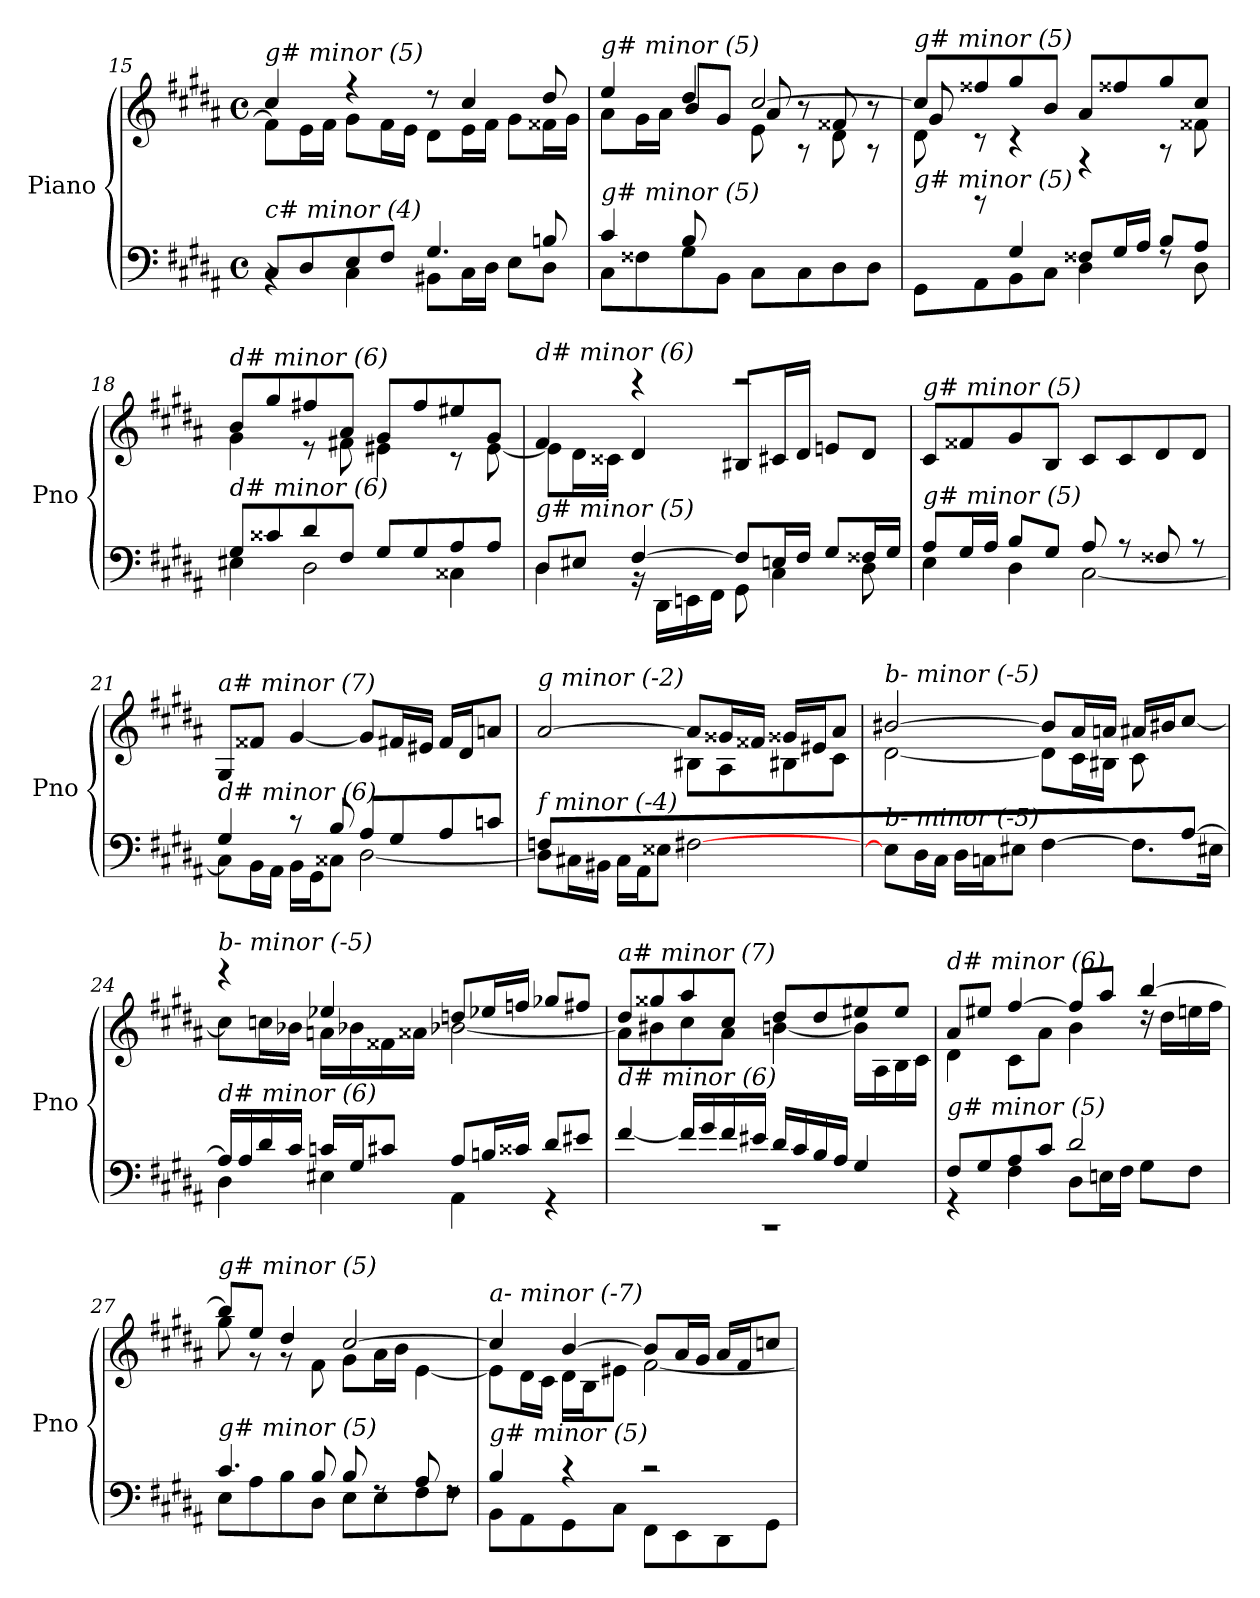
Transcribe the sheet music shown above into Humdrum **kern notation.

**kern	**kern
*part1	*part1
*staff2	*staff1
*I"Piano	*
*I'Pno	*
*clefF4	*clefG2
*k[f#c#g#d#a#]	*k[f#c#g#d#a#]
*M4/4	*M4/4
*met(c)	*met(c)
=15	=15
*^	*^
!	!	!LO:TX:i:t=g# minor (5)	!
!LO:TX:i:t=c# minor (4)	!	!	!
8C#/L	4rBB	4cc#/	8f#\L]
8D#/	.	.	16e\L
.	.	.	16f#\JJ
8E/	4C#\	4r	8g#\L
8F#/J	.	.	16f#\L
.	.	.	16e\JJ
4.G#/	8BB#X\L	8r	8d#\L
.	16C#\L	4cc#/	16e\L
.	16D#\JJ	.	16f#\JJ
.	8E\L	.	8g#\L
8Bn/	8D#\J	8dd#/	16f##X\L
.	.	.	16g#\JJ
!!LO:PB:g=z
=16	=16	=16	=16
*	*	*	*^
!	!	!LO:TX:i:t=g# minor (5)	!	!
!LO:TX:i:t=g# minor (5)	!	!	!	!
4c#/	8C#\L	4ee/	8a#\L	4.ryy
.	8F##X\	.	16g#\L	.
.	.	.	16a#\JJ	.
8B/L	8G#\	4dd#/	8b/L	.
2ryy	8BB\J	.	8g#/J	8d#\J
.	8C#\L	[2cc#/	8a#/	8e\
.	8C#\	.	8r	8rA
.	8D#\	.	8f##X/	8d#\
8ryy	8D#\J	.	8r	8rA
!!LO:LB:g=z	!!	!!
=17	=17	=17	=17	=17
!	!	!LO:TX:i:t=g# minor (5)	!	!
!LO:TX:i:t=g# minor (5)	!	!	!	!
8ryy	8GG#\L	8cc#/L]	8g#/	8d#\
8rb	8AA#\	8ff##X/	8rc	2..ryy
4G#/	8BB\	8gg#/	4rc	.
.	8C#\J	8b/J	.	.
8F##X/L	4D#\	8a#/L	4rF	.
16G#/L	.	8ff##X/	.	.
16A#/JJ	.	.	.	.
8B/L	8rF	8gg#/	8rA	.
8A#/J	8D#\	8cc#/J	8f##X\	.
*	*	*	*v	*v
=18	=18	=18	=18
!	!	!LO:TX:i:t=d# minor (6)	!
!LO:TX:i:t=d# minor (6)	!	!	!
8G#/L	4E#X\	8b/L	4g#\
8c##X/	.	8gg#/	.
8d#/	2D#\	8ff#X/	8r
8F#/J	.	8a#/J	8f#X\
8G#/L	.	8g#/L	4e#X\
8G#/	.	8ff#/	.
8A#/	4C##X\	8ee#X/	8r
8A#/J	.	8g#/J	[8e#\
=19	=19	=19	=19
!	!	!LO:TX:i:t=d# minor (6)	!
!LO:TX:i:t=g# minor (5)	!	!	!
8D#/L	4D#\	4f#/	8e#\L]
8E#Xi/J	.	.	16d#\L
.	.	.	16c##Xi\JJ
[4F#/	16rBB	4d#/	4rccc
.	16DD#\LL	.	.
.	16EEn\	.	.
.	16FF#\JJ	.	.
8F#/L]	8GG#\	8B#X/L	2rccc
16En/L	4C#\	16c#X/L	.
16F#/JJ	.	16d#/JJ	.
8G#/L	.	8en/L	.
16F##X/L	8D#\	8d#/J	.
16G#/JJ	.	.	.
*	*	*v	*v
!!LO:LB:g=z
=20	=20	=20
!	!	!LO:TX:i:t=g# minor (5)
!LO:TX:i:t=g# minor (5)	!	!
8A#/L	4E\	8c#/L
16G#/L	.	8f##X/
16A#/JJ	.	.
8B/L	4D#\	8g#/
8G#/J	.	8B/J
8A#/	[2C#\	8c#/L
8r	.	8c#/
8F##X/	.	8d#/
8r	.	8d#/J
=21	=21	=21
!	!	!LO:TX:i:t=a# minor (7)
!LO:TX:i:t=d# minor (6)	!	!
4G#/	8C#\L]	8G#/L
.	16BB\L	8f##X/J
.	16AA#\JJ	.
8r	16BB\LL	[4g#/
.	16GG#\J	.
8B/	8C##X\J	.
8A#/L	[2D#\	8g#/L]
8G#/	.	16f#X/L
.	.	16e#X/JJ
8A#/	.	16f#/LL
.	.	16d#/J
8cnj/J	.	8anj/J
=22	=22	=22
*	*	*^
!	!	!LO:TX:i:t=g minor (-2)	!
!LO:TX:i:t=f minor (-4)	!	!	!
8Fnj/L	8D#\L]	[2a#/	8ryy
2..ryy	16C#X\L	.	8d#\
.	16BB#X\JJ	.	.
.	16C#\LL	.	8e#X\
.	16AA#\J	.	.
.	8E##Xj\J	.	8f##X\J
.	[2F#j\	8a#/L]	8B#X\L
.	.	16g##X/L	8A#\
.	.	16f##X/JJ	.
.	.	16g##X/LL	8B#X\
.	.	16e#X/J	.
.	.	8a#/J	8c#\J
!!LO:LB:g=z	!!
=23	=23	=23	=23
!	!	!LO:TX:i:t=b- minor (-5)	!
!LO:TX:i:t=b- minor (-5)	!	!	!
2..ryy	8E#\L]	[2b#X/	[2d#\
.	16D#\L	.	.
.	16C#\JJ	.	.
.	16D#\LL	.	.
.	16Cnj\J	.	.
.	8E#X\J	.	.
.	[4F#\	8b#/L]	8d#\L]
.	.	16a#/L	16c#\L
.	.	16anj/JJ	16B#X\JJ
.	8.F#\L]	16a#/LL	8c#\L
.	.	16b#X/J	.
[8A#/J	.	[8cc#/J	8ryy
.	16E#X\Jk	.	.
=24	=24	=24	=24
!	!	!LO:TX:i:t=b- minor (-5)	!
!LO:TX:i:t=d# minor (6)	!	!	!
16A#/LL]	4D#\	8cc#\L]	4reee
16A#/	.	.	.
16d#/	.	16ccnj\L	.
16c#/JJ	.	16b-Xj\JJ	.
16cnj/LL	4E#X\	4ee-Xj/	16anj\LL
16G#/J	.	.	16b-Xj\
8c#j/J	.	.	16f##X\
.	.	.	16a##j\JJ
8A#/L	4AA#\	8ddnj/L	[2b-Xj\
16Bn/L	.	16ee-Xj/L	.
16c##X/JJ	.	16ffnj/JJ	.
8d#/L	4r	8gg-Xj/L	.
8e#X/J	.	8ff#j/J	.
!!LO:LB:g=z	!!
=25	=25	=25	=25
!	!	!LO:TX:i:t=a# minor (7)	!
!LO:TX:i:t=d# minor (6)	!	!	!
1rCC	[4f#/	8dd#/L	8a#\L]
.	.	8gg##X/	8b#X\
.	16f#/LL]	8aa#/	8cc#\
.	16g#/	.	.
.	16f#/	8cc#/J	8a#\J
.	16e#X/JJ	.	.
.	16d#/LL	8dd#/L	[4bn\
.	16c#/	.	.
.	16B/	8dd#/	.
.	16A#/JJ	.	.
.	4G#/	8ee#X/	16b\LL]
.	.	.	16A#\
.	.	8ee#/J	16B\
.	.	.	16c#\JJ
!!LO:PB:g=z	!!
=26	=26	=26	=26
!	!	!LO:TX:i:t=d# minor (6)	!
!LO:TX:i:t=g# minor (5)	!	!	!
8F#/L	4r	8a#/L	4d#\
8G#/	.	8ee#X/J	.
8A#/	4F#\	[4ff#/	8c#\L
8c#/J	.	.	8a#\J
2d#/	8D#\L	8ff#/L]	4b\
.	16En\L	8aa#/J	.
.	16F#\JJ	.	.
.	8G#\L	[4bb/	16rdd
.	.	.	16dd#\LL
.	8F#\J	.	16een\
.	.	.	16ff#\JJ
=27	=27	=27	=27
!	!	!LO:TX:i:t=g# minor (5)	!
!LO:TX:i:t=g# minor (5)	!	!	!
4.c#/	8E\L	8bb/L]	8gg#\
.	8A#\	8ee/J	8r
.	8B\	4dd#/	8r
8B/	8D#\J	.	8f#\
8B/	8E\L	[2cc#/	8g#\L
8rF	8E\	.	16a#\L
.	.	.	16b\JJ
8A#/	8F#\	.	[4e\
8rF	8F#\J	.	.
=28	=28	=28	=28
!	!	!LO:TX:i:t=a- minor (-7)	!
!LO:TX:i:t=g# minor (5)	!	!	!
4B/	8BB\L	4cc#/]	8e\L]
.	8AA#\	.	16d#\L
.	.	.	16c#\JJ
4r	8GG#\	[4b/	16d#\LL
.	.	.	16B\J
.	8C#\J	.	8e#X\J
2r	8FF#\L	8b/L]	[2f#\
.	8EE\	16a#/L	.
.	.	16g#/JJ	.
.	8DD#\	16a#/LL	.
.	.	16f#/J	.
.	8GG#\J	8ccnj/J	.
*v	*v	*	*
*	*v	*v
=	=
*-	*-
